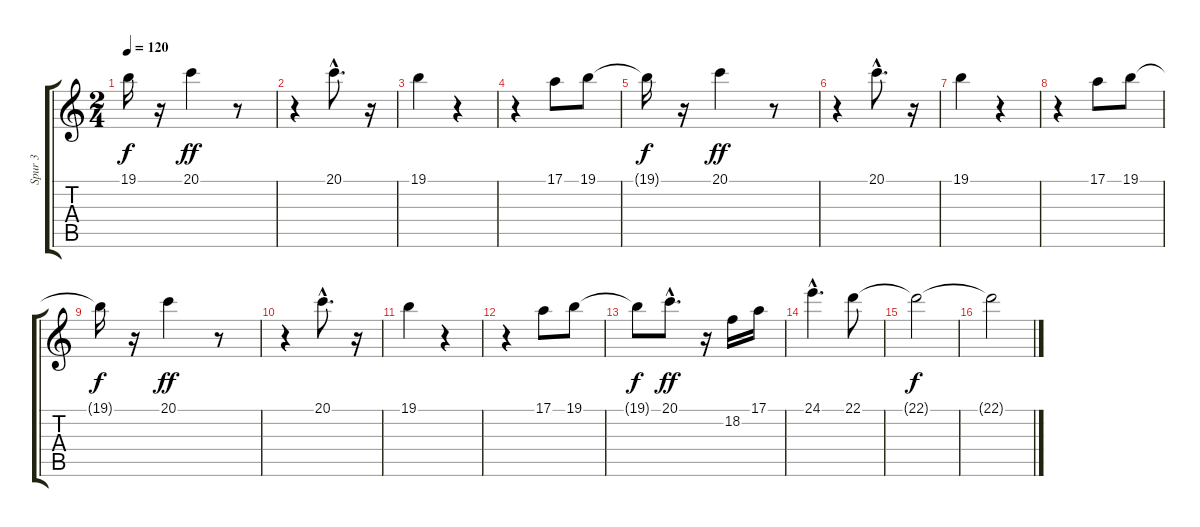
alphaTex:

\track ("Spur 3" "Spur 3") {instrument acousticgrandpiano}
\staff {score tabs}
\tuning (E4 B3 G3 D3 A2 E2) {hide}
\ts (2 4)
\tempo 120
\clef g2
\ks c
19.1{t}.16{dy f} r.16 20.1.4{dy ff} r.8 |
r.4 20.1{hac}.8{d} r.16 |
19.1.4 r.4 |
r.4 17.1.8 19.1.8 |
19.1{t}.16{dy f} r.16 20.1.4{dy ff} r.8 |
r.4 20.1{hac}.8{d} r.16 |
19.1.4 r.4 |
r.4 17.1.8 19.1.8 |
19.1{t}.16{dy f} r.16 20.1.4{dy ff} r.8 |
r.4 20.1{hac}.8{d} r.16 |
19.1.4 r.4 |
r.4 17.1.8 19.1.8 |
19.1{t}.8{dy f} 20.1{hac}.8{d dy ff} r.16 18.2.16 17.1.16 |
24.1{hac}.4{d} 22.1.8 |
22.1{t}.2{dy f} |
22.1{t}.2
